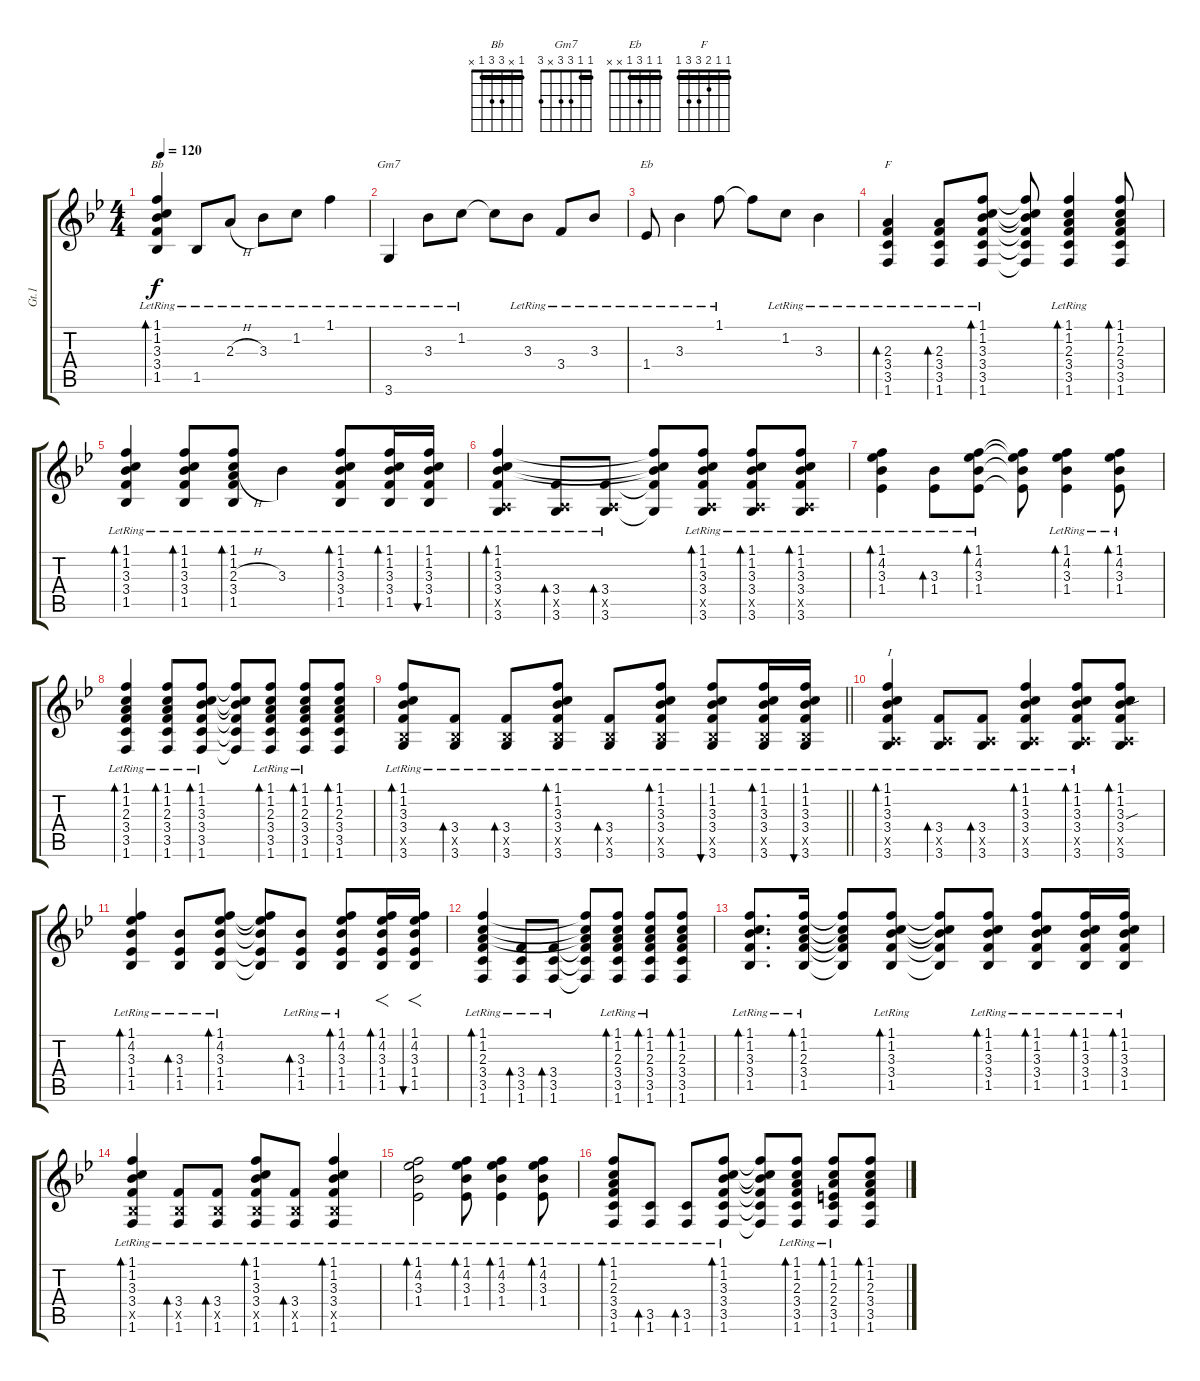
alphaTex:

\track ("Gt.1" "Gt.1") {instrument acousticguitarsteel}
\staff {score tabs}
\tuning (E4 B3 G3 D3 A2 E2) {hide}
\chord ("Bb" 1 x 3 3 1 x) {barre 1}
\chord ("Gm7" 1 1 3 3 x 3) {barre 1}
\chord ("Eb" 1 1 3 1 x x) {barre 1}
\chord ("F" 1 1 2 3 3 1) {barre 1}
\ts (4 4)
\tempo 120
\clef g2
\ks bb
(1.1{lr} 1.2{lr} 3.3{lr} 3.4{lr} 1.5{lr}).4{bd 60 ch "Bb" dy f} 1.5{lr}.8 2.3{h lr}.8 3.3{lr}.8 1.2{lr}.8 1.1{lr}.4 |
3.6{lr}.4{ch "Gm7"} 3.3{lr}.8 1.2{lr}.8 1.2{t}.8 3.3{lr}.8 3.4{lr}.8 3.3{lr}.8 |
1.4{lr}.8{ch "Eb"} 3.3{lr}.4 1.1{lr}.8 1.1{t}.8 1.2{lr}.8 3.3{lr}.4 |
(2.3{lr} 3.4{lr} 3.5{lr} 1.6{lr}).4{bd 60 ch "F"} (2.3{lr} 3.4{lr} 3.5{lr} 1.6{lr}).8{bd 60} (1.1{lr} 1.2{lr} 3.3{lr} 3.4{lr} 3.5{lr} 1.6{lr}).8{bd 60} (1.1{t} 1.2{t} 3.3{t} 3.4{t} 3.5{t} 1.6{t}).8 (1.1{lr} 1.2{lr} 2.3{lr} 3.4{lr} 3.5{lr} 1.6{lr}).4{bd 60} (1.1 1.2 2.3 3.4 3.5 1.6).8{bd 60} |
(1.1{lr} 1.2{lr} 3.3{lr} 3.4{lr} 1.5{lr}).4{bd 60} (1.1{lr} 1.2{lr} 3.3{lr} 3.4{lr} 1.5{lr}).8{bd 60} (1.1{lr} 1.2{lr} 2.3{h lr} 3.4{lr} 1.5{lr}).8{bd 60} 3.3{lr}.4 (1.1{lr} 1.2{lr} 3.3{lr} 3.4{lr} 1.5{lr}).8{bd 60} (1.1{lr} 1.2{lr} 3.3{lr} 3.4{lr} 1.5{lr}).16{bd 60} (1.1{lr} 1.2{lr} 3.3{lr} 3.4{lr} 1.5{lr}).16{bu 60} |
(1.1{lr} 1.2{lr} 3.3{lr} 3.4{lr} 0.5{x} 3.6{lr}).4{bd 60} (3.4{lr} 0.5{x} 3.6{lr}).8{bd 60} (3.4{lr} 0.5{x} 3.6{lr}).8{bd 60} (1.1{t} 1.2{t} 3.3{t} 3.4{t} 3.6{t}).8 (1.1{lr} 1.2{lr} 3.3{lr} 3.4{lr} 0.5{x} 3.6{lr}).8{bd 60} (1.1{lr} 1.2{lr} 3.3{lr} 3.4{lr} 0.5{x} 3.6{lr}).8{bd 60} (1.1{lr} 1.2{lr} 3.3{lr} 3.4{lr} 0.5{x} 3.6{lr}).8{bd 60} |
(1.1{lr} 4.2{lr} 3.3{lr} 1.4{lr}).4{bd 60} (3.3{lr} 1.4{lr}).8{bd 60} (1.1{lr} 4.2{lr} 3.3{lr} 1.4{lr}).8{bd 60} (1.1{t} 4.2{t} 3.3{t} 1.4{t}).8 (1.1 4.2 3.3{lr} 1.4{lr}).4{bd 60} (1.1{lr} 4.2{lr} 3.3{lr} 1.4{lr}).8{bd 60} |
(1.1{lr} 1.2{lr} 2.3{lr} 3.4{lr} 3.5{lr} 1.6{lr}).4{bd 60} (1.1{lr} 1.2{lr} 2.3{lr} 3.4{lr} 3.5{lr} 1.6{lr}).8{bd 60} (1.1{lr} 1.2{lr} 3.3{lr} 3.4{lr} 3.5{lr} 1.6{lr}).8{bd 60} (1.1{t} 1.2{t} 3.3{t} 3.4{t} 3.5{t} 1.6{t}).8 (1.1{lr} 1.2{lr} 2.3{lr} 3.4{lr} 3.5{lr} 1.6{lr}).8{bd 60} (1.1{lr} 1.2{lr} 2.3{lr} 3.4{lr} 3.5{lr} 1.6{lr}).8{bd 60} (1.1 1.2 2.3 3.4 3.5 1.6).8{bd 60} |
\barLineRight lightlight
(1.1{lr} 1.2{lr} 3.3{lr} 3.4{lr} 1.5{x} 3.6).8{bd 60} (3.4{lr} 1.5{x} 3.6).8{bd 60} (3.4{lr} 1.5{x} 3.6).8{bd 60} (1.1{lr} 1.2{lr} 3.3{lr} 3.4{lr} 1.5{x} 3.6).8{bd 60} (3.4{lr} 1.5{x} 3.6).8{bd 60} (1.1{lr} 1.2{lr} 3.3{lr} 3.4{lr} 1.5{x} 3.6).8{bd 60} (1.1{lr} 1.2{lr} 3.3{lr} 3.4{lr} 1.5{x} 3.6).8{bu 60} (1.1{lr} 1.2{lr} 3.3{lr} 3.4{lr} 1.5{x} 3.6).16{bd 60} (1.1{lr} 1.2{lr} 3.3{lr} 3.4{lr} 1.5{x} 3.6).16{bu 60} |
(1.1{lr} 1.2{lr} 3.3{lr} 3.4{lr} 0.5{x} 3.6{lr}).4{bd 60 txt "I"} (3.4{lr} 0.5{x} 3.6{lr}).8{bd 60} (3.4{lr} 0.5{x} 3.6{lr}).8{bd 60} (1.1{lr} 1.2{lr} 3.3{lr} 3.4{lr} 0.5{x} 3.6{lr}).4{bd 60} (1.1{lr} 1.2{lr} 3.3{lr} 3.4{lr} 0.5{x} 3.6{lr}).8{bd 60} (1.1 1.2 3.3{sou} 3.4 0.5{x} 3.6).8{bd 60} |
(1.1{lr} 4.2{lr} 3.3{lr} 1.4{lr} 1.5{lr}).4{bd 60} (3.3{lr} 1.4{lr} 1.5{lr}).8{bd 60} (1.1{lr} 4.2{lr} 3.3{lr} 1.4{lr} 1.5{lr}).8{bd 60} (1.1{t} 4.2{t} 3.3{t} 1.4{t} 1.5{t}).8 (3.3{lr} 1.4{lr} 1.5{lr}).8{bd 60} (1.1{lr} 4.2{lr} 3.3{lr} 1.4{lr} 1.5{lr}).8{bd 60} (1.1 4.2 3.3 1.4 1.5).16{f bd 60} (1.1 4.2 3.3 1.4 1.5).16{f bu 60} |
(1.1{lr} 1.2{lr} 2.3{lr} 3.4{lr} 3.5{lr} 1.6{lr}).4{bd 60} (3.4{lr} 3.5{lr} 1.6).8{bd 60} (3.4{lr} 3.5{lr} 1.6{lr}).8{bd 60} (1.1{t} 1.2{t} 2.3{t} 3.4{t} 3.5{t} 1.6{t}).8 (1.1{lr} 1.2{lr} 2.3{lr} 3.4{lr} 3.5{lr} 1.6{lr}).8{bd 60} (1.1{lr} 1.2{lr} 2.3{lr} 3.4{lr} 3.5{lr} 1.6{lr}).8{bd 60} (1.1 1.2 2.3 3.4 3.5 1.6).8{bd 60} |
(1.1{lr} 1.2{lr} 3.3{lr} 3.4{lr} 1.5{lr}).8{d bd 60} (1.1{lr} 1.2{lr} 2.3{lr} 3.4{lr} 1.5{lr}).16{bd 60} (1.1{t} 1.2{t} 2.3{t} 3.4{t} 1.5{t}).8 (1.1{lr} 1.2{lr} 3.3{lr} 3.4{lr} 1.5{lr}).8{bd 60} (1.1{t} 1.2{t} 3.3{t} 3.4{t} 1.5{t}).8 (1.1{lr} 1.2{lr} 3.3{lr} 3.4{lr} 1.5{lr}).8{bd 60} (1.1{lr} 1.2{lr} 3.3{lr} 3.4{lr} 1.5{lr}).8{bd 60} (1.1{lr} 1.2{lr} 3.3{lr} 3.4{lr} 1.5{lr}).16{bd 60} (1.1{lr} 1.2{lr} 3.3{lr} 3.4{lr} 1.5{lr}).16{bd 60} |
(1.1{lr} 1.2{lr} 3.3{lr} 3.4{lr} 1.5{x} 1.6).4{bd 60} (3.4{lr} 1.5{x} 1.6).8{bd 60} (3.4{lr} 1.5{x} 1.6).8{bd 60} (1.1{lr} 1.2{lr} 3.3{lr} 3.4{lr} 1.5{x} 1.6).8{bd 60} (3.4{lr} 1.5{x} 1.6).8{bd 60} (1.1{lr} 1.2{lr} 3.3{lr} 3.4{lr} 1.5{x} 1.6).4{bd 60} |
(1.1{lr} 4.2{lr} 3.3{lr} 1.4{lr}).2{bd 60} (1.1 4.2 3.3{lr} 1.4{lr}).8{bd 60} (1.1{lr} 4.2{lr} 3.3{lr} 1.4{lr}).4{bd 60} (1.1{lr} 4.2{lr} 3.3{lr} 1.4{lr}).8{bd 60} |
(1.1{lr} 1.2{lr} 2.3{lr} 3.4{lr} 3.5 1.6{lr}).8{bd 60} (3.5 1.6{lr}).8{bd 60} (3.5 1.6{lr}).8{bd 60} (1.1{lr} 1.2{lr} 3.3{lr} 3.4{lr} 3.5 1.6{lr}).8{bd 60} (1.1{t} 1.2{t} 3.3{t} 3.4{t} 3.5{t} 1.6{t}).8 (1.1{lr} 1.2{lr} 2.3{lr} 3.4{lr} 3.5 1.6{lr}).8{bd 60} (1.1{lr} 1.2{lr} 2.3{lr} 2.4{lr} 3.5 1.6{lr}).8{bd 60} (1.1 1.2 2.3 3.4 3.5 1.6).8{bd 60}
